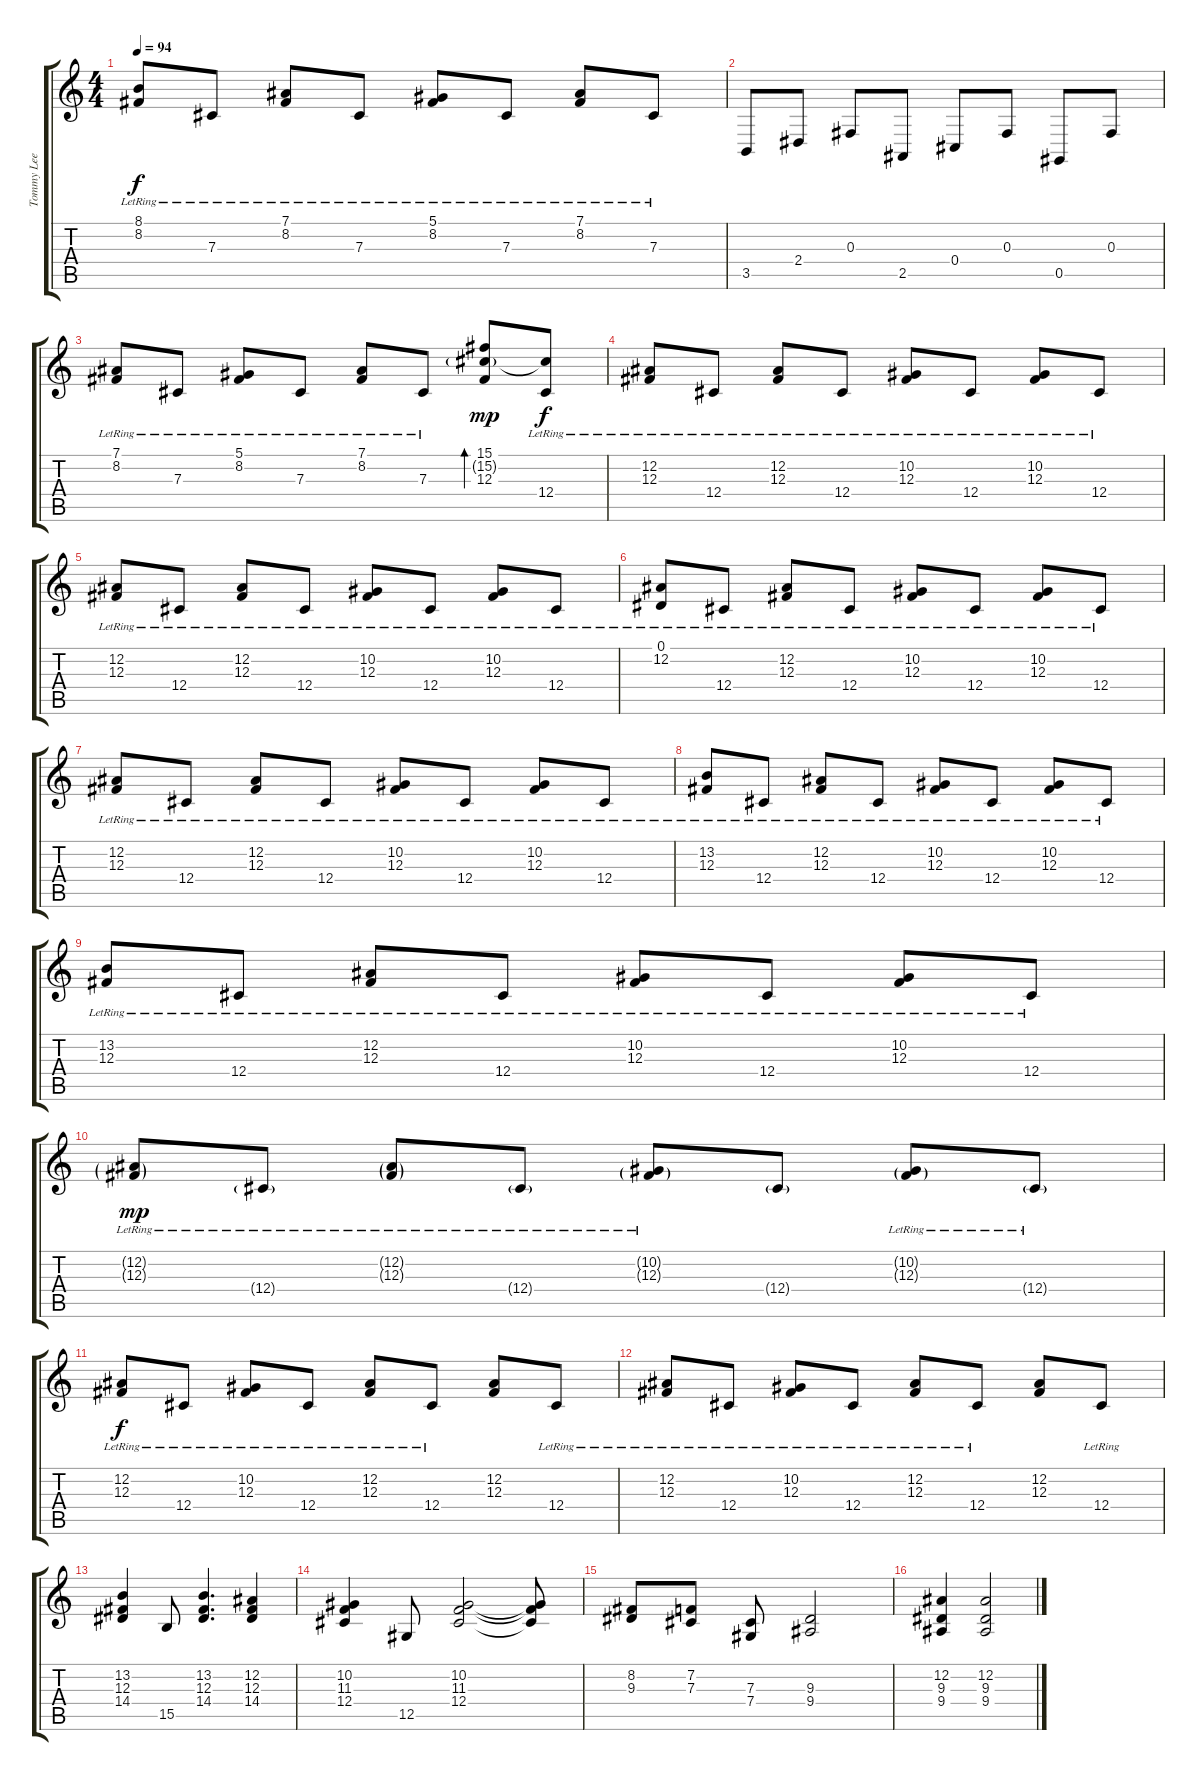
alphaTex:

\track ("Tommy Lee" "Tommy Lee") {instrument pad1newage}
\staff {score tabs}
\tuning (Eb4 Bb3 Gb3 Db3 Ab2 Eb2) {hide}
\ts (4 4)
\tempo 94
\clef g2
\ks c
(8.1{lr} 8.2{lr}).8{dy f} 7.3{lr}.8 (7.1{lr} 8.2{lr}).8 7.3{lr}.8 (5.1{lr} 8.2{lr}).8 7.3{lr}.8 (7.1{lr} 8.2{lr}).8 7.3{lr}.8 |
3.5.8 2.4.8 0.3.8 2.5.8 0.4.8 0.3.8 0.5.8 0.3.8 |
(7.1{lr} 8.2{lr}).8 7.3{lr}.8 (5.1{lr} 8.2{lr}).8 7.3{lr}.8 (7.1{lr} 8.2{lr}).8 7.3{lr}.8 (15.1 15.2{g} 12.3).8{bd 120 dy mp} (15.2{t} 12.4{lr}).8{dy f} |
(12.2{lr} 12.3{lr}).8 12.4{lr}.8 (12.2{lr} 12.3{lr}).8 12.4{lr}.8 (10.2{lr} 12.3{lr}).8 12.4{lr}.8 (10.2{lr} 12.3{lr}).8 12.4{lr}.8 |
(12.2{lr} 12.3{lr}).8 12.4{lr}.8 (12.2{lr} 12.3{lr}).8 12.4{lr}.8 (10.2{lr} 12.3{lr}).8 12.4{lr}.8 (10.2{lr} 12.3{lr}).8 12.4{lr}.8 |
(0.1 12.2{lr}).8 12.4{lr}.8 (12.2{lr} 12.3{lr}).8 12.4{lr}.8 (10.2{lr} 12.3{lr}).8 12.4{lr}.8 (10.2{lr} 12.3{lr}).8 12.4{lr}.8 |
(12.2{lr} 12.3{lr}).8 12.4{lr}.8 (12.2{lr} 12.3{lr}).8 12.4{lr}.8 (10.2{lr} 12.3{lr}).8 12.4{lr}.8 (10.2{lr} 12.3{lr}).8 12.4{lr}.8 |
(13.2{lr} 12.3{lr}).8 12.4{lr}.8 (12.2{lr} 12.3{lr}).8 12.4{lr}.8 (10.2{lr} 12.3{lr}).8 12.4{lr}.8 (10.2{lr} 12.3{lr}).8 12.4{lr}.8 |
(13.2{lr} 12.3{lr}).8 12.4{lr}.8 (12.2{lr} 12.3{lr}).8 12.4{lr}.8 (10.2{lr} 12.3{lr}).8 12.4{lr}.8 (10.2{lr} 12.3{lr}).8 12.4{lr}.8 |
(12.2{g lr} 12.3{g lr}).8{dy mp} 12.4{g lr}.8 (12.2{g lr} 12.3{g lr}).8 12.4{g lr}.8 (10.2{g lr} 12.3{g lr}).8 12.4{g}.8 (10.2{g lr} 12.3{g lr}).8 12.4{g lr}.8 |
(12.2{lr} 12.3{lr}).8{dy f} 12.4{lr}.8 (10.2{lr} 12.3{lr}).8 12.4{lr}.8 (12.2{lr} 12.3{lr}).8 12.4{lr}.8 (12.2 12.3).8 12.4{lr}.8 |
(12.2{lr} 12.3{lr}).8 12.4{lr}.8 (10.2{lr} 12.3{lr}).8 12.4{lr}.8 (12.2{lr} 12.3{lr}).8 12.4{lr}.8 (12.2 12.3).8 12.4{lr}.8 |
(13.2 12.3 14.4).4 15.5.8 (13.2 12.3 14.4).4{d} (12.2 12.3 14.4).4 |
(10.2 11.3 12.4).4 12.5.8 (10.2 11.3 12.4).2 (10.2{t} 11.3{t} 12.4{t}).8 |
(8.2 9.3).8 (7.2 7.3).8 (7.3 7.4).8 (9.3 9.4).2 |
(12.2 9.3 9.4).4 (12.2 9.3 9.4).2
